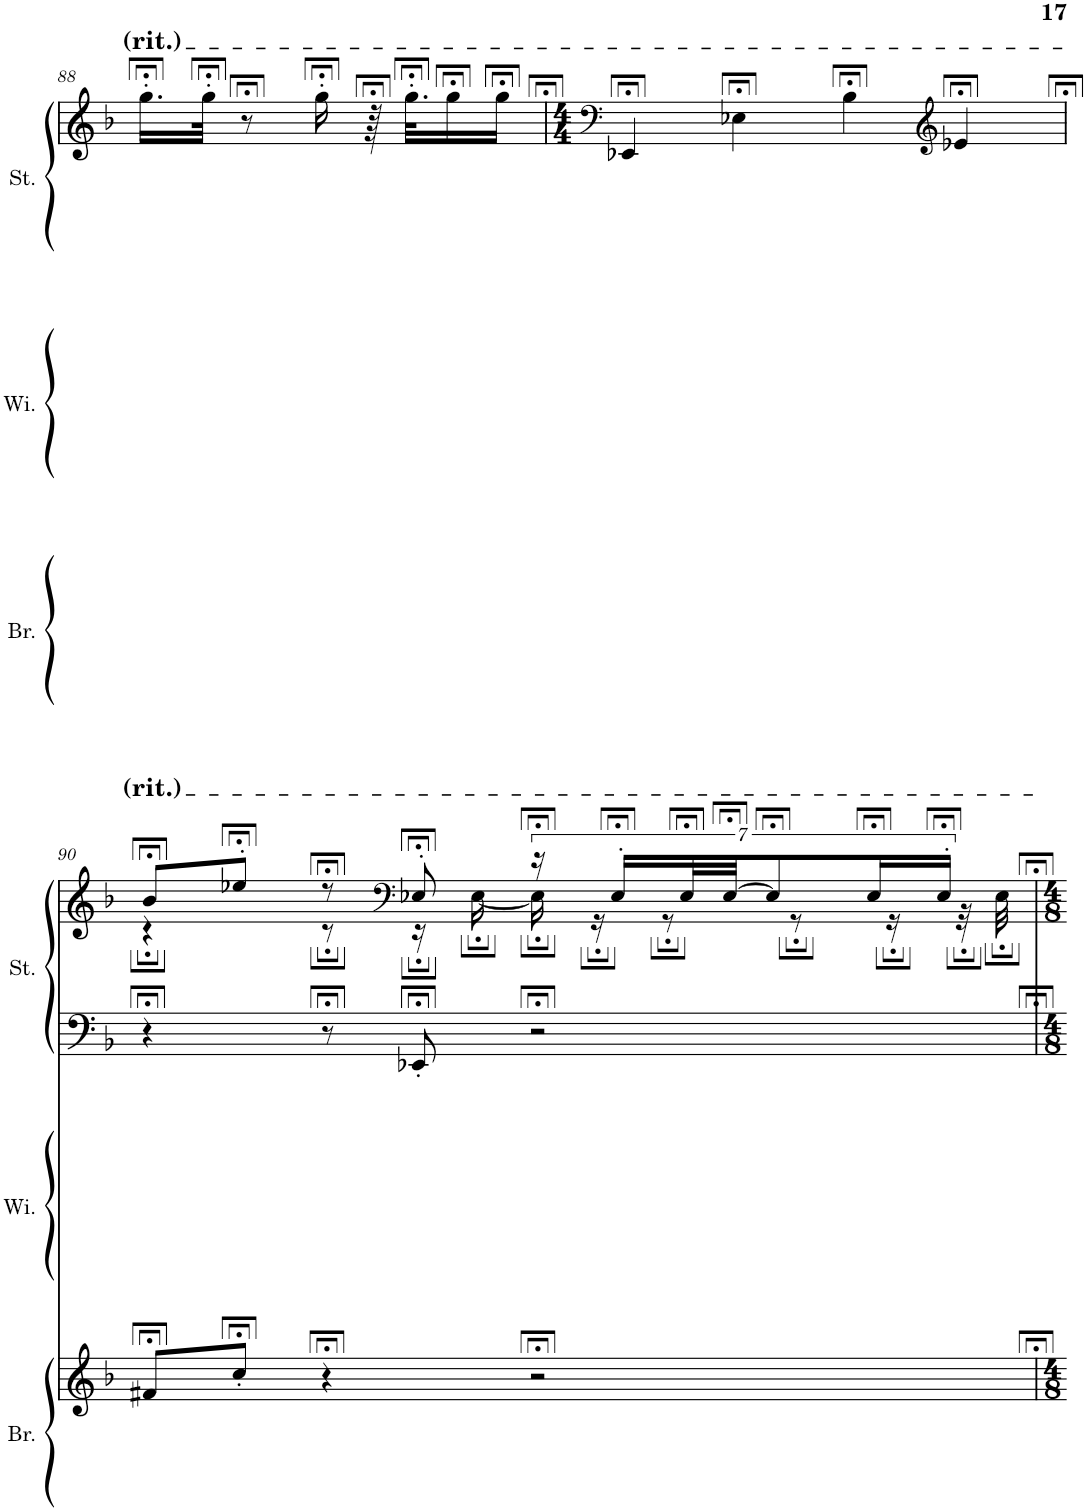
**kern	**kern	**kern	**kern	**kern	**kern
*part3	*part3	*part2	*part2	*part1	*part1
*staff6	*staff5	*staff4	*staff3	*staff2	*staff1
*I"Brass	*	*I"Winds	*	*I"Strings	*
*I'Br.	*	*I'Wi.	*	*I'St.	*
!!LO:PB:g=z
*clefF4	*clefG2	*clefF4	*clefG2	*clefF4	*clefG2
*k[b-]	*k[b-]	*k[b-]	*k[b-]	*k[b-]	*k[b-]
*M4/8	*M4/8	*M4/8	*M4/8	*M4/8	*M4/8
=88	=88	=88	=88	=88	=88
2r;<	2r;<	2r;<	2r;<	2r;<	16.gg;<'\LL
.	.	.	.	.	32gg;<'\JJk
.	.	.	.	.	8r;<
.	.	.	.	.	16gg;<'\
.	.	.	.	.	64r;<
.	.	.	.	.	32.gg;<'\KLL
.	.	.	.	.	16gg;<\
.	.	.	.	.	16gg;<\JJ
=89	=89	=89	=89	=89	=89
*	*	*	*	*	*clefF4
*M4/4	*M4/4	*M4/4	*M4/4	*M4/4	*M4/4
1r;<	1r;<	1r;<	1r;<	1r;<	4EE-X;</
.	.	.	.	.	4E-X;<\
.	.	.	.	.	4B-;<\
*	*	*	*	*	*clefG2
.	.	.	.	.	4e-X;</
!!LO:LB:g=z
=90	=90	=90	=90	=90	=90
*	*	*	*	*	*^
1r;<	8f#X;</L	1r;<	1r;<	4r;<	8b-;</L	4r;
.	8cc;<'/J	.	.	.	8ee-X;<'/J	.
.	4r;<	.	.	8r;<	8r;<	8r;
*	*	*	*	*	*clefF4	*
.	.	.	.	8EE-X;<'/	8E-X;<'/	16r;
.	.	.	.	.	.	[16E-;\
.	2r;<	.	.	2r;<	14r;<	16E-;\]
.	.	.	.	.	.	16r;
.	.	.	.	.	14E-;<'/LL	.
.	.	.	.	.	.	8r;
.	.	.	.	.	28E-;</L	.
.	.	.	.	.	[28E-;</JJ	.
.	.	.	.	.	7E-;</]	.
.	.	.	.	.	.	8r;
.	.	.	.	.	14E-;</L	.
.	.	.	.	.	.	16r;
.	.	.	.	.	14E-;<'/JJ	.
.	.	.	.	.	.	32r;
.	.	.	.	.	.	32E-;\
*	*	*	*	*	*v	*v
=	=	=	=	=	=
*-	*-	*-	*-	*-	*-
